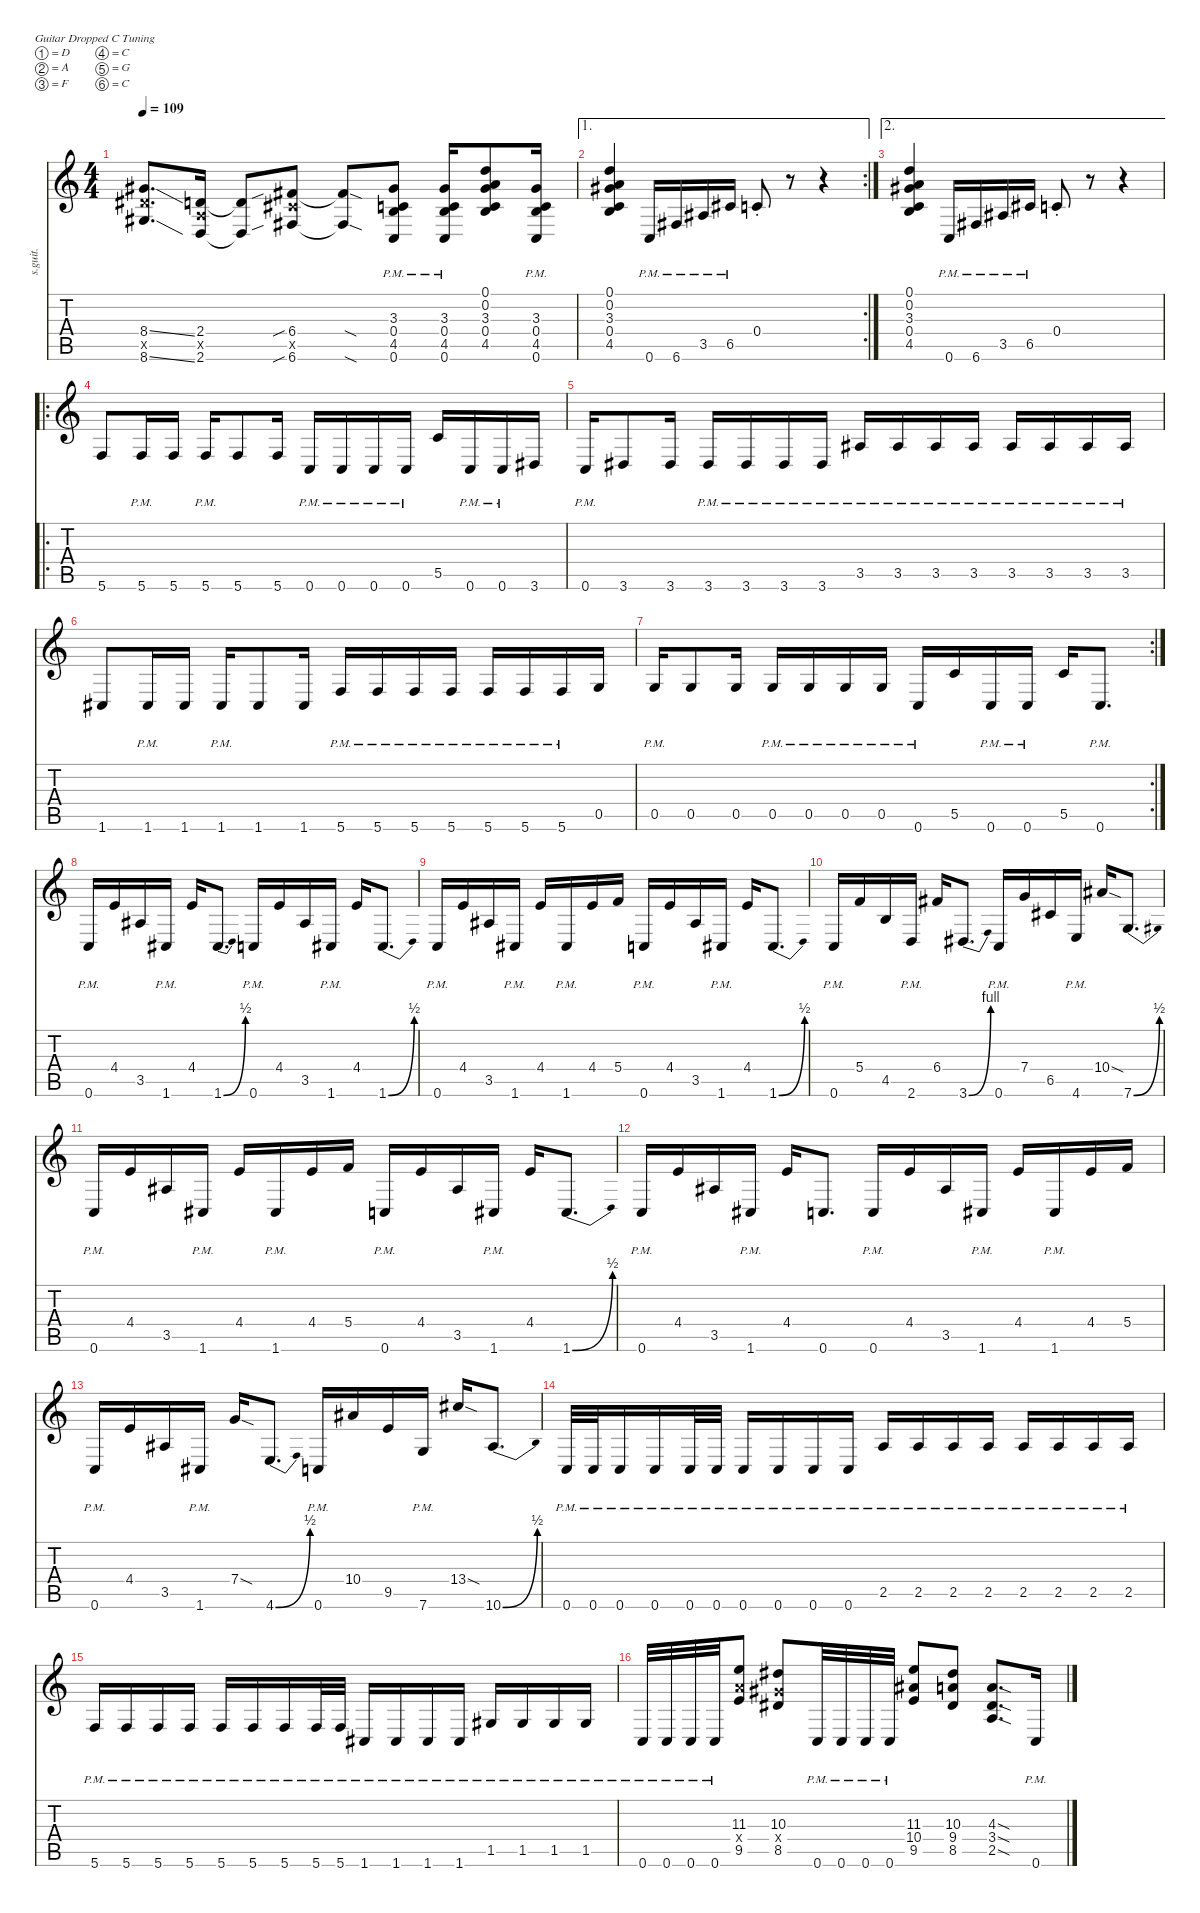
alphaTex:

\defaultSystemsLayout 4
\hideDynamics
\bracketExtendMode nobrackets
\track ("Rhythm 2" "s.guit.") {instrument distortionguitar}
\staff {score tabs}
\tuning (D4 A3 F3 C3 G2 C2)
\ts (4 4)
\tempo 109
\clef g2
\ks c
(8.4{ss acc #} 8.6{ss acc #} 8.5{x acc #}).8{d lyrics (0 "") lyrics (1 "") lyrics (2 "") lyrics (3 "") lyrics (4 "") dy mf} (2.4 2.6 2.5{x}).16{lyrics (0 "") lyrics (1 "") lyrics (2 "") lyrics (3 "") lyrics (4 "")} (2.4{t} 2.6{t}).8{lyrics (0 "") lyrics (1 "") lyrics (2 "") lyrics (3 "") lyrics (4 "")} (6.4{sib acc #} 6.6{sib acc #} 6.5{x acc #}).8{lyrics (0 "") lyrics (1 "") lyrics (2 "") lyrics (3 "") lyrics (4 "")} (6.4{sod t acc #} 6.6{sod t acc #}).8{lyrics (0 "") lyrics (1 "") lyrics (2 "") lyrics (3 "") lyrics (4 "")} (0.4{pm} 4.5{pm} 0.6{pm} 3.3{pm acc #}).8{lyrics (0 "") lyrics (1 "") lyrics (2 "") lyrics (3 "") lyrics (4 "")} (0.4{pm} 4.5{pm} 0.6{pm} 3.3{pm acc #}).16{lyrics (0 "") lyrics (1 "") lyrics (2 "") lyrics (3 "") lyrics (4 "")} (3.3{acc #} 0.4 4.5 0.2 0.1).8{lyrics (0 "") lyrics (1 "") lyrics (2 "") lyrics (3 "") lyrics (4 "")} (0.4{pm} 4.5{pm} 0.6{pm} 3.3{pm acc #}).16{lyrics (0 "") lyrics (1 "") lyrics (2 "") lyrics (3 "") lyrics (4 "")} |
\ae 1
\rc 2
(0.4 4.5 3.3{acc #} 0.2 0.1).4{lyrics (0 "") lyrics (1 "") lyrics (2 "") lyrics (3 "") lyrics (4 "")} 0.6{pm}.16{lyrics (0 "") lyrics (1 "") lyrics (2 "") lyrics (3 "") lyrics (4 "")} 6.6{pm acc #}.16{lyrics (0 "") lyrics (1 "") lyrics (2 "") lyrics (3 "") lyrics (4 "")} 3.5{pm acc #}.16{lyrics (0 "") lyrics (1 "") lyrics (2 "") lyrics (3 "") lyrics (4 "")} 6.5{pm acc #}.16{lyrics (0 "") lyrics (1 "") lyrics (2 "") lyrics (3 "") lyrics (4 "")} 0.4{st}.8{lyrics (0 "") lyrics (1 "") lyrics (2 "") lyrics (3 "") lyrics (4 "")} r.8 r.4 |
\ae 2
(0.4 4.5 3.3{acc #} 0.2 0.1).4{lyrics (0 "") lyrics (1 "") lyrics (2 "") lyrics (3 "") lyrics (4 "")} 0.6{pm}.16{lyrics (0 "") lyrics (1 "") lyrics (2 "") lyrics (3 "") lyrics (4 "")} 6.6{pm acc #}.16{lyrics (0 "") lyrics (1 "") lyrics (2 "") lyrics (3 "") lyrics (4 "")} 3.5{pm acc #}.16{lyrics (0 "") lyrics (1 "") lyrics (2 "") lyrics (3 "") lyrics (4 "")} 6.5{pm acc #}.16{lyrics (0 "") lyrics (1 "") lyrics (2 "") lyrics (3 "") lyrics (4 "")} 0.4{st}.8{lyrics (0 "") lyrics (1 "") lyrics (2 "") lyrics (3 "") lyrics (4 "")} r.8 r.4 |
\ro
5.6.8{lyrics (0 "") lyrics (1 "") lyrics (2 "") lyrics (3 "") lyrics (4 "")} 5.6{pm}.16{lyrics (0 "") lyrics (1 "") lyrics (2 "") lyrics (3 "") lyrics (4 "")} 5.6.16{lyrics (0 "") lyrics (1 "") lyrics (2 "") lyrics (3 "") lyrics (4 "")} 5.6{pm}.16{lyrics (0 "") lyrics (1 "") lyrics (2 "") lyrics (3 "") lyrics (4 "")} 5.6.8{lyrics (0 "") lyrics (1 "") lyrics (2 "") lyrics (3 "") lyrics (4 "")} 5.6.16{lyrics (0 "") lyrics (1 "") lyrics (2 "") lyrics (3 "") lyrics (4 "")} 0.6{pm}.16{lyrics (0 "") lyrics (1 "") lyrics (2 "") lyrics (3 "") lyrics (4 "")} 0.6{pm}.16{lyrics (0 "") lyrics (1 "") lyrics (2 "") lyrics (3 "") lyrics (4 "")} 0.6{pm}.16{lyrics (0 "") lyrics (1 "") lyrics (2 "") lyrics (3 "") lyrics (4 "")} 0.6{pm}.16{lyrics (0 "") lyrics (1 "") lyrics (2 "") lyrics (3 "") lyrics (4 "")} 5.5.16{lyrics (0 "") lyrics (1 "") lyrics (2 "") lyrics (3 "") lyrics (4 "")} 0.6{pm}.16{lyrics (0 "") lyrics (1 "") lyrics (2 "") lyrics (3 "") lyrics (4 "")} 0.6{pm}.16{lyrics (0 "") lyrics (1 "") lyrics (2 "") lyrics (3 "") lyrics (4 "")} 3.6{acc #}.16{lyrics (0 "") lyrics (1 "") lyrics (2 "") lyrics (3 "") lyrics (4 "")} |
0.6{pm}.16{lyrics (0 "") lyrics (1 "") lyrics (2 "") lyrics (3 "") lyrics (4 "")} 3.6{acc #}.8{lyrics (0 "") lyrics (1 "") lyrics (2 "") lyrics (3 "") lyrics (4 "")} 3.6{acc #}.16{lyrics (0 "") lyrics (1 "") lyrics (2 "") lyrics (3 "") lyrics (4 "")} 3.6{pm acc #}.16{lyrics (0 "") lyrics (1 "") lyrics (2 "") lyrics (3 "") lyrics (4 "")} 3.6{pm acc #}.16{lyrics (0 "") lyrics (1 "") lyrics (2 "") lyrics (3 "") lyrics (4 "")} 3.6{pm acc #}.16{lyrics (0 "") lyrics (1 "") lyrics (2 "") lyrics (3 "") lyrics (4 "")} 3.6{pm acc #}.16{lyrics (0 "") lyrics (1 "") lyrics (2 "") lyrics (3 "") lyrics (4 "")} 3.5{pm acc #}.16{lyrics (0 "") lyrics (1 "") lyrics (2 "") lyrics (3 "") lyrics (4 "")} 3.5{pm acc #}.16{lyrics (0 "") lyrics (1 "") lyrics (2 "") lyrics (3 "") lyrics (4 "")} 3.5{pm acc #}.16{lyrics (0 "") lyrics (1 "") lyrics (2 "") lyrics (3 "") lyrics (4 "")} 3.5{pm acc #}.16{lyrics (0 "") lyrics (1 "") lyrics (2 "") lyrics (3 "") lyrics (4 "")} 3.5{pm acc #}.16{lyrics (0 "") lyrics (1 "") lyrics (2 "") lyrics (3 "") lyrics (4 "")} 3.5{pm acc #}.16{lyrics (0 "") lyrics (1 "") lyrics (2 "") lyrics (3 "") lyrics (4 "")} 3.5{pm acc #}.16{lyrics (0 "") lyrics (1 "") lyrics (2 "") lyrics (3 "") lyrics (4 "")} 3.5{pm acc #}.16{lyrics (0 "") lyrics (1 "") lyrics (2 "") lyrics (3 "") lyrics (4 "")} |
1.6{acc #}.8{lyrics (0 "") lyrics (1 "") lyrics (2 "") lyrics (3 "") lyrics (4 "")} 1.6{pm acc #}.16{lyrics (0 "") lyrics (1 "") lyrics (2 "") lyrics (3 "") lyrics (4 "")} 1.6{acc #}.16{lyrics (0 "") lyrics (1 "") lyrics (2 "") lyrics (3 "") lyrics (4 "")} 1.6{pm acc #}.16{lyrics (0 "") lyrics (1 "") lyrics (2 "") lyrics (3 "") lyrics (4 "")} 1.6{acc #}.8{lyrics (0 "") lyrics (1 "") lyrics (2 "") lyrics (3 "") lyrics (4 "")} 1.6{acc #}.16{lyrics (0 "") lyrics (1 "") lyrics (2 "") lyrics (3 "") lyrics (4 "")} 5.6{pm}.16{lyrics (0 "") lyrics (1 "") lyrics (2 "") lyrics (3 "") lyrics (4 "")} 5.6{pm}.16{lyrics (0 "") lyrics (1 "") lyrics (2 "") lyrics (3 "") lyrics (4 "")} 5.6{pm}.16{lyrics (0 "") lyrics (1 "") lyrics (2 "") lyrics (3 "") lyrics (4 "")} 5.6{pm}.16{lyrics (0 "") lyrics (1 "") lyrics (2 "") lyrics (3 "") lyrics (4 "")} 5.6{pm}.16{lyrics (0 "") lyrics (1 "") lyrics (2 "") lyrics (3 "") lyrics (4 "")} 5.6{pm}.16{lyrics (0 "") lyrics (1 "") lyrics (2 "") lyrics (3 "") lyrics (4 "")} 5.6{pm}.16{lyrics (0 "") lyrics (1 "") lyrics (2 "") lyrics (3 "") lyrics (4 "")} 0.5.16{lyrics (0 "") lyrics (1 "") lyrics (2 "") lyrics (3 "") lyrics (4 "")} |
\rc 2
0.5{pm}.16{lyrics (0 "") lyrics (1 "") lyrics (2 "") lyrics (3 "") lyrics (4 "")} 0.5.8{lyrics (0 "") lyrics (1 "") lyrics (2 "") lyrics (3 "") lyrics (4 "")} 0.5.16{lyrics (0 "") lyrics (1 "") lyrics (2 "") lyrics (3 "") lyrics (4 "")} 0.5{pm}.16{lyrics (0 "") lyrics (1 "") lyrics (2 "") lyrics (3 "") lyrics (4 "")} 0.5{pm}.16{lyrics (0 "") lyrics (1 "") lyrics (2 "") lyrics (3 "") lyrics (4 "")} 0.5{pm}.16{lyrics (0 "") lyrics (1 "") lyrics (2 "") lyrics (3 "") lyrics (4 "")} 0.5{pm}.16{lyrics (0 "") lyrics (1 "") lyrics (2 "") lyrics (3 "") lyrics (4 "")} 0.6{pm}.16{lyrics (0 "") lyrics (1 "") lyrics (2 "") lyrics (3 "") lyrics (4 "")} 5.5.16{lyrics (0 "") lyrics (1 "") lyrics (2 "") lyrics (3 "") lyrics (4 "")} 0.6{pm}.16{lyrics (0 "") lyrics (1 "") lyrics (2 "") lyrics (3 "") lyrics (4 "")} 0.6{pm}.16{lyrics (0 "") lyrics (1 "") lyrics (2 "") lyrics (3 "") lyrics (4 "")} 5.5.16{lyrics (0 "") lyrics (1 "") lyrics (2 "") lyrics (3 "") lyrics (4 "")} 0.6{pm}.8{d lyrics (0 "") lyrics (1 "") lyrics (2 "") lyrics (3 "") lyrics (4 "")} |
0.6{pm}.16{lyrics (0 "") lyrics (1 "") lyrics (2 "") lyrics (3 "") lyrics (4 "")} 4.4.16{lyrics (0 "") lyrics (1 "") lyrics (2 "") lyrics (3 "") lyrics (4 "")} 3.5{acc #}.16{lyrics (0 "") lyrics (1 "") lyrics (2 "") lyrics (3 "") lyrics (4 "")} 1.6{pm acc #}.16{lyrics (0 "") lyrics (1 "") lyrics (2 "") lyrics (3 "") lyrics (4 "")} 4.4.16{lyrics (0 "") lyrics (1 "") lyrics (2 "") lyrics (3 "") lyrics (4 "")} 1.6{be (bend 0 0 60 2) acc #}.8{d lyrics (0 "") lyrics (1 "") lyrics (2 "") lyrics (3 "") lyrics (4 "")} 0.6{pm}.16{lyrics (0 "") lyrics (1 "") lyrics (2 "") lyrics (3 "") lyrics (4 "")} 4.4.16{lyrics (0 "") lyrics (1 "") lyrics (2 "") lyrics (3 "") lyrics (4 "")} 3.5{acc #}.16{lyrics (0 "") lyrics (1 "") lyrics (2 "") lyrics (3 "") lyrics (4 "")} 1.6{pm acc #}.16{lyrics (0 "") lyrics (1 "") lyrics (2 "") lyrics (3 "") lyrics (4 "")} 4.4.16{lyrics (0 "") lyrics (1 "") lyrics (2 "") lyrics (3 "") lyrics (4 "")} 1.6{be (bend 0 0 60 2) acc #}.8{d lyrics (0 "") lyrics (1 "") lyrics (2 "") lyrics (3 "") lyrics (4 "")} |
0.6{pm}.16{lyrics (0 "") lyrics (1 "") lyrics (2 "") lyrics (3 "") lyrics (4 "")} 4.4.16{lyrics (0 "") lyrics (1 "") lyrics (2 "") lyrics (3 "") lyrics (4 "")} 3.5{acc #}.16{lyrics (0 "") lyrics (1 "") lyrics (2 "") lyrics (3 "") lyrics (4 "")} 1.6{pm acc #}.16{lyrics (0 "") lyrics (1 "") lyrics (2 "") lyrics (3 "") lyrics (4 "")} 4.4.16{lyrics (0 "") lyrics (1 "") lyrics (2 "") lyrics (3 "") lyrics (4 "")} 1.6{pm acc #}.16{lyrics (0 "") lyrics (1 "") lyrics (2 "") lyrics (3 "") lyrics (4 "")} 4.4.16{lyrics (0 "") lyrics (1 "") lyrics (2 "") lyrics (3 "") lyrics (4 "")} 5.4.16{lyrics (0 "") lyrics (1 "") lyrics (2 "") lyrics (3 "") lyrics (4 "")} 0.6{pm}.16{lyrics (0 "") lyrics (1 "") lyrics (2 "") lyrics (3 "") lyrics (4 "")} 4.4.16{lyrics (0 "") lyrics (1 "") lyrics (2 "") lyrics (3 "") lyrics (4 "")} 3.5{acc #}.16{lyrics (0 "") lyrics (1 "") lyrics (2 "") lyrics (3 "") lyrics (4 "")} 1.6{pm acc #}.16{lyrics (0 "") lyrics (1 "") lyrics (2 "") lyrics (3 "") lyrics (4 "")} 4.4.16{lyrics (0 "") lyrics (1 "") lyrics (2 "") lyrics (3 "") lyrics (4 "")} 1.6{be (bend 0 0 60 2) acc #}.8{d lyrics (0 "") lyrics (1 "") lyrics (2 "") lyrics (3 "") lyrics (4 "")} |
0.6{pm}.16{lyrics (0 "") lyrics (1 "") lyrics (2 "") lyrics (3 "") lyrics (4 "")} 5.4.16{lyrics (0 "") lyrics (1 "") lyrics (2 "") lyrics (3 "") lyrics (4 "")} 4.5.16{lyrics (0 "") lyrics (1 "") lyrics (2 "") lyrics (3 "") lyrics (4 "")} 2.6{pm}.16{lyrics (0 "") lyrics (1 "") lyrics (2 "") lyrics (3 "") lyrics (4 "")} 6.4{acc #}.16{lyrics (0 "") lyrics (1 "") lyrics (2 "") lyrics (3 "") lyrics (4 "")} 3.6{be (bend 0 0 60 4) acc #}.8{d lyrics (0 "") lyrics (1 "") lyrics (2 "") lyrics (3 "") lyrics (4 "")} 0.6{pm}.16{lyrics (0 "") lyrics (1 "") lyrics (2 "") lyrics (3 "") lyrics (4 "")} 7.4.16{lyrics (0 "") lyrics (1 "") lyrics (2 "") lyrics (3 "") lyrics (4 "")} 6.5{acc #}.16{lyrics (0 "") lyrics (1 "") lyrics (2 "") lyrics (3 "") lyrics (4 "")} 4.6{pm}.16{lyrics (0 "") lyrics (1 "") lyrics (2 "") lyrics (3 "") lyrics (4 "")} 10.4{sod acc #}.16{lyrics (0 "") lyrics (1 "") lyrics (2 "") lyrics (3 "") lyrics (4 "")} 7.6{be (bend 0 0 60 2)}.8{d lyrics (0 "") lyrics (1 "") lyrics (2 "") lyrics (3 "") lyrics (4 "")} |
0.6{pm}.16{lyrics (0 "") lyrics (1 "") lyrics (2 "") lyrics (3 "") lyrics (4 "")} 4.4.16{lyrics (0 "") lyrics (1 "") lyrics (2 "") lyrics (3 "") lyrics (4 "")} 3.5{acc #}.16{lyrics (0 "") lyrics (1 "") lyrics (2 "") lyrics (3 "") lyrics (4 "")} 1.6{pm acc #}.16{lyrics (0 "") lyrics (1 "") lyrics (2 "") lyrics (3 "") lyrics (4 "")} 4.4.16{lyrics (0 "") lyrics (1 "") lyrics (2 "") lyrics (3 "") lyrics (4 "")} 1.6{pm acc #}.16{lyrics (0 "") lyrics (1 "") lyrics (2 "") lyrics (3 "") lyrics (4 "")} 4.4.16{lyrics (0 "") lyrics (1 "") lyrics (2 "") lyrics (3 "") lyrics (4 "")} 5.4.16{lyrics (0 "") lyrics (1 "") lyrics (2 "") lyrics (3 "") lyrics (4 "")} 0.6{pm}.16{lyrics (0 "") lyrics (1 "") lyrics (2 "") lyrics (3 "") lyrics (4 "")} 4.4.16{lyrics (0 "") lyrics (1 "") lyrics (2 "") lyrics (3 "") lyrics (4 "")} 3.5{acc #}.16{lyrics (0 "") lyrics (1 "") lyrics (2 "") lyrics (3 "") lyrics (4 "")} 1.6{pm acc #}.16{lyrics (0 "") lyrics (1 "") lyrics (2 "") lyrics (3 "") lyrics (4 "")} 4.4.16{lyrics (0 "") lyrics (1 "") lyrics (2 "") lyrics (3 "") lyrics (4 "")} 1.6{be (bend 0 0 60 2) acc #}.8{d lyrics (0 "") lyrics (1 "") lyrics (2 "") lyrics (3 "") lyrics (4 "")} |
0.6{pm}.16{lyrics (0 "") lyrics (1 "") lyrics (2 "") lyrics (3 "") lyrics (4 "")} 4.4.16{lyrics (0 "") lyrics (1 "") lyrics (2 "") lyrics (3 "") lyrics (4 "")} 3.5{acc #}.16{lyrics (0 "") lyrics (1 "") lyrics (2 "") lyrics (3 "") lyrics (4 "")} 1.6{pm acc #}.16{lyrics (0 "") lyrics (1 "") lyrics (2 "") lyrics (3 "") lyrics (4 "")} 4.4.16{lyrics (0 "") lyrics (1 "") lyrics (2 "") lyrics (3 "") lyrics (4 "")} 0.6.8{d lyrics (0 "") lyrics (1 "") lyrics (2 "") lyrics (3 "") lyrics (4 "")} 0.6{pm}.16{lyrics (0 "") lyrics (1 "") lyrics (2 "") lyrics (3 "") lyrics (4 "")} 4.4.16{lyrics (0 "") lyrics (1 "") lyrics (2 "") lyrics (3 "") lyrics (4 "")} 3.5{acc #}.16{lyrics (0 "") lyrics (1 "") lyrics (2 "") lyrics (3 "") lyrics (4 "")} 1.6{pm acc #}.16{lyrics (0 "") lyrics (1 "") lyrics (2 "") lyrics (3 "") lyrics (4 "")} 4.4.16{lyrics (0 "") lyrics (1 "") lyrics (2 "") lyrics (3 "") lyrics (4 "")} 1.6{pm acc #}.16{lyrics (0 "") lyrics (1 "") lyrics (2 "") lyrics (3 "") lyrics (4 "")} 4.4.16{lyrics (0 "") lyrics (1 "") lyrics (2 "") lyrics (3 "") lyrics (4 "")} 5.4.16{lyrics (0 "") lyrics (1 "") lyrics (2 "") lyrics (3 "") lyrics (4 "")} |
0.6{pm}.16{lyrics (0 "") lyrics (1 "") lyrics (2 "") lyrics (3 "") lyrics (4 "")} 4.4.16{lyrics (0 "") lyrics (1 "") lyrics (2 "") lyrics (3 "") lyrics (4 "")} 3.5{acc #}.16{lyrics (0 "") lyrics (1 "") lyrics (2 "") lyrics (3 "") lyrics (4 "")} 1.6{pm acc #}.16{lyrics (0 "") lyrics (1 "") lyrics (2 "") lyrics (3 "") lyrics (4 "")} 7.4{sod}.16{lyrics (0 "") lyrics (1 "") lyrics (2 "") lyrics (3 "") lyrics (4 "")} 4.6{be (bend 0 0 60 2)}.8{d lyrics (0 "") lyrics (1 "") lyrics (2 "") lyrics (3 "") lyrics (4 "")} 0.6{pm}.16{lyrics (0 "") lyrics (1 "") lyrics (2 "") lyrics (3 "") lyrics (4 "")} 10.4{acc #}.16{lyrics (0 "") lyrics (1 "") lyrics (2 "") lyrics (3 "") lyrics (4 "")} 9.5.16{lyrics (0 "") lyrics (1 "") lyrics (2 "") lyrics (3 "") lyrics (4 "")} 7.6{pm}.16{lyrics (0 "") lyrics (1 "") lyrics (2 "") lyrics (3 "") lyrics (4 "")} 13.4{sod acc #}.16{lyrics (0 "") lyrics (1 "") lyrics (2 "") lyrics (3 "") lyrics (4 "")} 10.6{be (bend 0 0 60 2) acc #}.8{d lyrics (0 "") lyrics (1 "") lyrics (2 "") lyrics (3 "") lyrics (4 "")} |
0.6{pm}.32{lyrics (0 "") lyrics (1 "") lyrics (2 "") lyrics (3 "") lyrics (4 "")} 0.6{pm}.32{lyrics (0 "") lyrics (1 "") lyrics (2 "") lyrics (3 "") lyrics (4 "")} 0.6{pm}.16{lyrics (0 "") lyrics (1 "") lyrics (2 "") lyrics (3 "") lyrics (4 "")} 0.6{pm}.16{lyrics (0 "") lyrics (1 "") lyrics (2 "") lyrics (3 "") lyrics (4 "")} 0.6{pm}.32{lyrics (0 "") lyrics (1 "") lyrics (2 "") lyrics (3 "") lyrics (4 "")} 0.6{pm}.32{lyrics (0 "") lyrics (1 "") lyrics (2 "") lyrics (3 "") lyrics (4 "")} 0.6{pm}.16{lyrics (0 "") lyrics (1 "") lyrics (2 "") lyrics (3 "") lyrics (4 "")} 0.6{pm}.16{lyrics (0 "") lyrics (1 "") lyrics (2 "") lyrics (3 "") lyrics (4 "")} 0.6{pm}.16{lyrics (0 "") lyrics (1 "") lyrics (2 "") lyrics (3 "") lyrics (4 "")} 0.6{pm}.16{lyrics (0 "") lyrics (1 "") lyrics (2 "") lyrics (3 "") lyrics (4 "")} 2.5{pm}.16{lyrics (0 "") lyrics (1 "") lyrics (2 "") lyrics (3 "") lyrics (4 "")} 2.5{pm}.16{lyrics (0 "") lyrics (1 "") lyrics (2 "") lyrics (3 "") lyrics (4 "")} 2.5{pm}.16{lyrics (0 "") lyrics (1 "") lyrics (2 "") lyrics (3 "") lyrics (4 "")} 2.5{pm}.16{lyrics (0 "") lyrics (1 "") lyrics (2 "") lyrics (3 "") lyrics (4 "")} 2.5{pm}.16{lyrics (0 "") lyrics (1 "") lyrics (2 "") lyrics (3 "") lyrics (4 "")} 2.5{pm}.16{lyrics (0 "") lyrics (1 "") lyrics (2 "") lyrics (3 "") lyrics (4 "")} 2.5{pm}.16{lyrics (0 "") lyrics (1 "") lyrics (2 "") lyrics (3 "") lyrics (4 "")} 2.5{pm}.16{lyrics (0 "") lyrics (1 "") lyrics (2 "") lyrics (3 "") lyrics (4 "")} |
5.6{pm}.16{lyrics (0 "") lyrics (1 "") lyrics (2 "") lyrics (3 "") lyrics (4 "")} 5.6{pm}.16{lyrics (0 "") lyrics (1 "") lyrics (2 "") lyrics (3 "") lyrics (4 "")} 5.6{pm}.16{lyrics (0 "") lyrics (1 "") lyrics (2 "") lyrics (3 "") lyrics (4 "")} 5.6{pm}.16{lyrics (0 "") lyrics (1 "") lyrics (2 "") lyrics (3 "") lyrics (4 "")} 5.6{pm}.16{lyrics (0 "") lyrics (1 "") lyrics (2 "") lyrics (3 "") lyrics (4 "")} 5.6{pm}.16{lyrics (0 "") lyrics (1 "") lyrics (2 "") lyrics (3 "") lyrics (4 "")} 5.6{pm}.16{lyrics (0 "") lyrics (1 "") lyrics (2 "") lyrics (3 "") lyrics (4 "")} 5.6{pm}.32{lyrics (0 "") lyrics (1 "") lyrics (2 "") lyrics (3 "") lyrics (4 "")} 5.6{pm}.32{lyrics (0 "") lyrics (1 "") lyrics (2 "") lyrics (3 "") lyrics (4 "")} 1.6{pm acc #}.16{lyrics (0 "") lyrics (1 "") lyrics (2 "") lyrics (3 "") lyrics (4 "")} 1.6{pm acc #}.16{lyrics (0 "") lyrics (1 "") lyrics (2 "") lyrics (3 "") lyrics (4 "")} 1.6{pm acc #}.16{lyrics (0 "") lyrics (1 "") lyrics (2 "") lyrics (3 "") lyrics (4 "")} 1.6{pm acc #}.16{lyrics (0 "") lyrics (1 "") lyrics (2 "") lyrics (3 "") lyrics (4 "")} 1.5{pm acc #}.16{lyrics (0 "") lyrics (1 "") lyrics (2 "") lyrics (3 "") lyrics (4 "")} 1.5{pm acc #}.16{lyrics (0 "") lyrics (1 "") lyrics (2 "") lyrics (3 "") lyrics (4 "")} 1.5{pm acc #}.16{lyrics (0 "") lyrics (1 "") lyrics (2 "") lyrics (3 "") lyrics (4 "")} 1.5{pm acc #}.16{lyrics (0 "") lyrics (1 "") lyrics (2 "") lyrics (3 "") lyrics (4 "")} |
0.6{pm}.32{lyrics (0 "") lyrics (1 "") lyrics (2 "") lyrics (3 "") lyrics (4 "")} 0.6{pm}.32{lyrics (0 "") lyrics (1 "") lyrics (2 "") lyrics (3 "") lyrics (4 "")} 0.6{pm}.32{lyrics (0 "") lyrics (1 "") lyrics (2 "") lyrics (3 "") lyrics (4 "")} 0.6{pm}.32{lyrics (0 "") lyrics (1 "") lyrics (2 "") lyrics (3 "") lyrics (4 "")} (11.3 9.5 9.4{x}).8{lyrics (0 "") lyrics (1 "") lyrics (2 "") lyrics (3 "") lyrics (4 "")} (10.3{acc #} 8.5{acc #} 8.4{x acc #}).8{lyrics (0 "") lyrics (1 "") lyrics (2 "") lyrics (3 "") lyrics (4 "")} 0.6{pm}.32{lyrics (0 "") lyrics (1 "") lyrics (2 "") lyrics (3 "") lyrics (4 "")} 0.6{pm}.32{lyrics (0 "") lyrics (1 "") lyrics (2 "") lyrics (3 "") lyrics (4 "")} 0.6{pm}.32{lyrics (0 "") lyrics (1 "") lyrics (2 "") lyrics (3 "") lyrics (4 "")} 0.6{pm}.32{lyrics (0 "") lyrics (1 "") lyrics (2 "") lyrics (3 "") lyrics (4 "")} (11.3 10.4{acc #} 9.5).8{lyrics (0 "") lyrics (1 "") lyrics (2 "") lyrics (3 "") lyrics (4 "")} (10.3{acc #} 9.4 8.5{acc #}).8{lyrics (0 "") lyrics (1 "") lyrics (2 "") lyrics (3 "") lyrics (4 "")} (3.4{sod acc #} 2.5{sod} 4.3{sod}).8{d lyrics (0 "") lyrics (1 "") lyrics (2 "") lyrics (3 "") lyrics (4 "")} 0.6{pm}.16{lyrics (0 "") lyrics (1 "") lyrics (2 "") lyrics (3 "") lyrics (4 "")}
